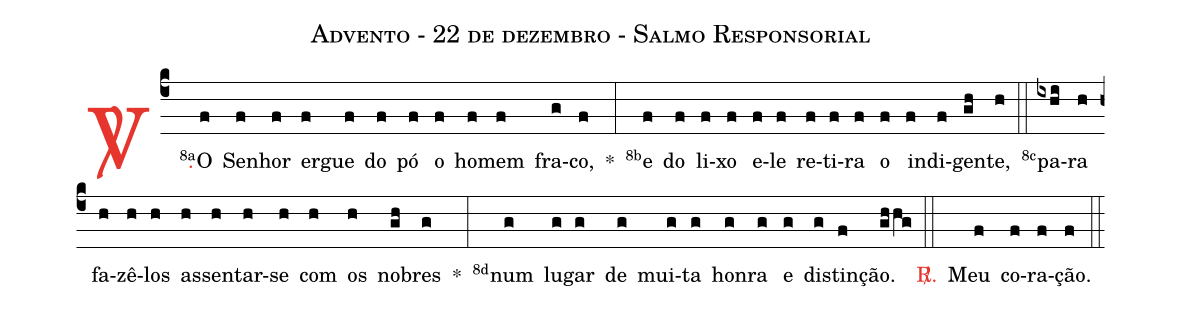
name: Advento - 22 de dezembro - Salmo Responsorial;
%%
(c4)

<c><sp>V/</sp>.</c>() <v>\VSup{8a}</v>O(f) Se(f)nhor(f) er(f)gue(f) do(f) pó(f) o(f) ho(f)mem(f) fra(g)co,(f) *(:)
<v>\VSup{8b}</v>e(f) do(f) li(f)xo(f) e(f)le(f) re(f)ti(f)ra(f) o(f) in(f)di(f)gen(gh)te,(h)

(::)

<v>\VSup{8c}</v>pa(ixhi)ra(h) fa(h)zê-(h)los(h) as(h)sen(h)tar-(h)se(h) com(h) os(h) no(gh)bres(g) *(:)
<v>\VSup{8d}</v>num(g) lu(g)gar(g) de(g) mui(g)ta(g) hon(g)ra(g) e(g) dis(g)tin(f)ção.(ghhg)

(::)

<c><sp>R/</sp>.</c>() Meu(f) co(f)ra(f)ção.(f)

(::)
